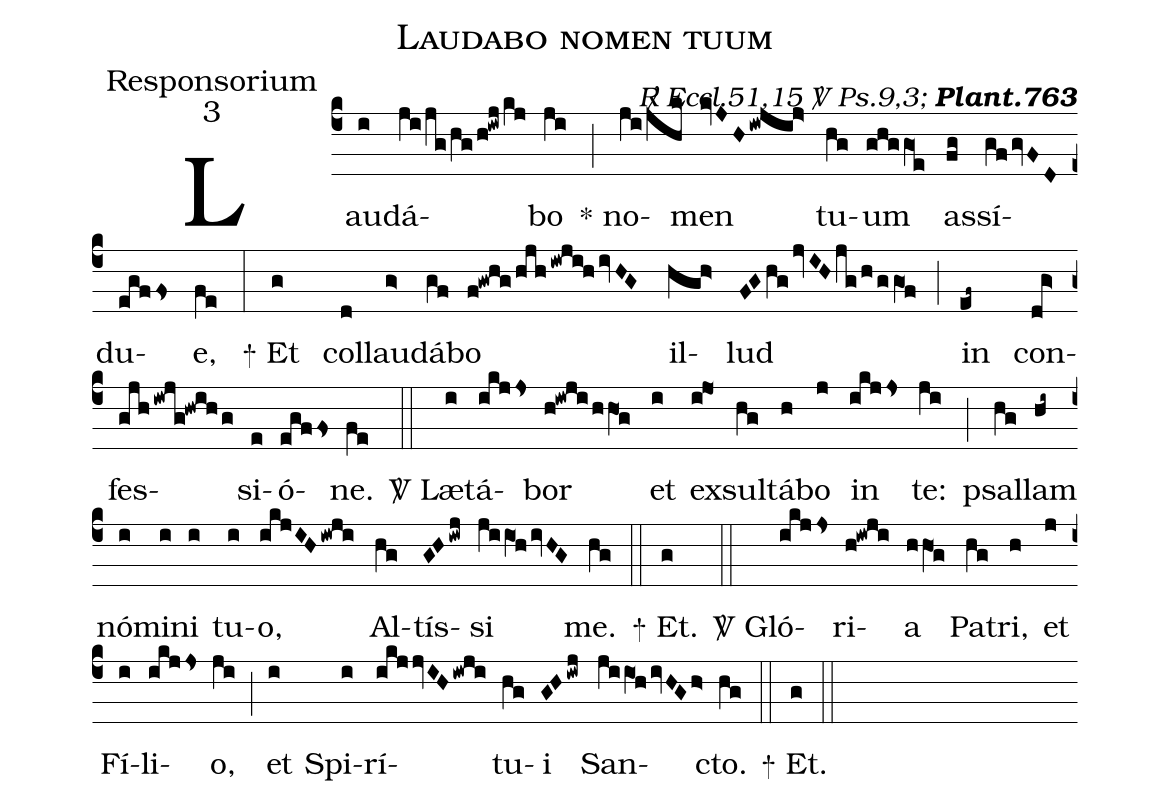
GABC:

name:Laudabo nomen tuum;
office-part:Responsorium;
mode:3;
commentary:{\itshape\mdseries \Rbar\   Eccl.51,15 \Vbar\  Ps.9,3;\/} {\bfseries Plant.763};
%%
(c4) Lau(i)dá(ji/jg/hg/h!iwjkj)bo(ji) (;)
<sp>*</sp> no(ji/jhk)men(kvJHiwjij>) tu(hg)um(ghggO1e) as(fg)sí(gfgvFD)du(egfFs)e,(fe) (:)
<sp>+</sp> Et(g) col(d)lau(g>)dá(gf)bo(f!gwhg/hjh/iwji!hivHG) il(hgh>)lud(FGhgjvIHjg/h/ggO1!f) (;)
in(ef~) con(dg>)fes(gjh/iwjg!hwihg)si(e)ó(egfFs)ne.(fe) (::)
<sp>V/</sp> Læ(i)tá(ikjjs)bor(h!iwji/hhO1g) et(i) ex(i!jo1)sul(hg)tá(h)bo(j) in(ikjJs) te:(ji) (;)
psal(hg)lam(hi~) nó(i)mi(i)ni(i) tu(i)o,(ikjIHiwji) Al(hg)tís(GHiwj)si(jiiO1hivHG) me.(hg) (::)
<sp>+</sp> Et.(g) (::)
<sp>V/</sp> Gló(ikjjs)ri(h!iwji)a(hhO1!g) Pa(hg)tri,(h) et(j) Fí(i)li(ikjjs)o,(ji) (;)
et(i) Spi(i)rí(ikjjvIHiwji)tu(hg)i(GHiwj) San(jiiO1hivHGh>)cto.(hg) (::)
<sp>+</sp> Et.(g) (::)
